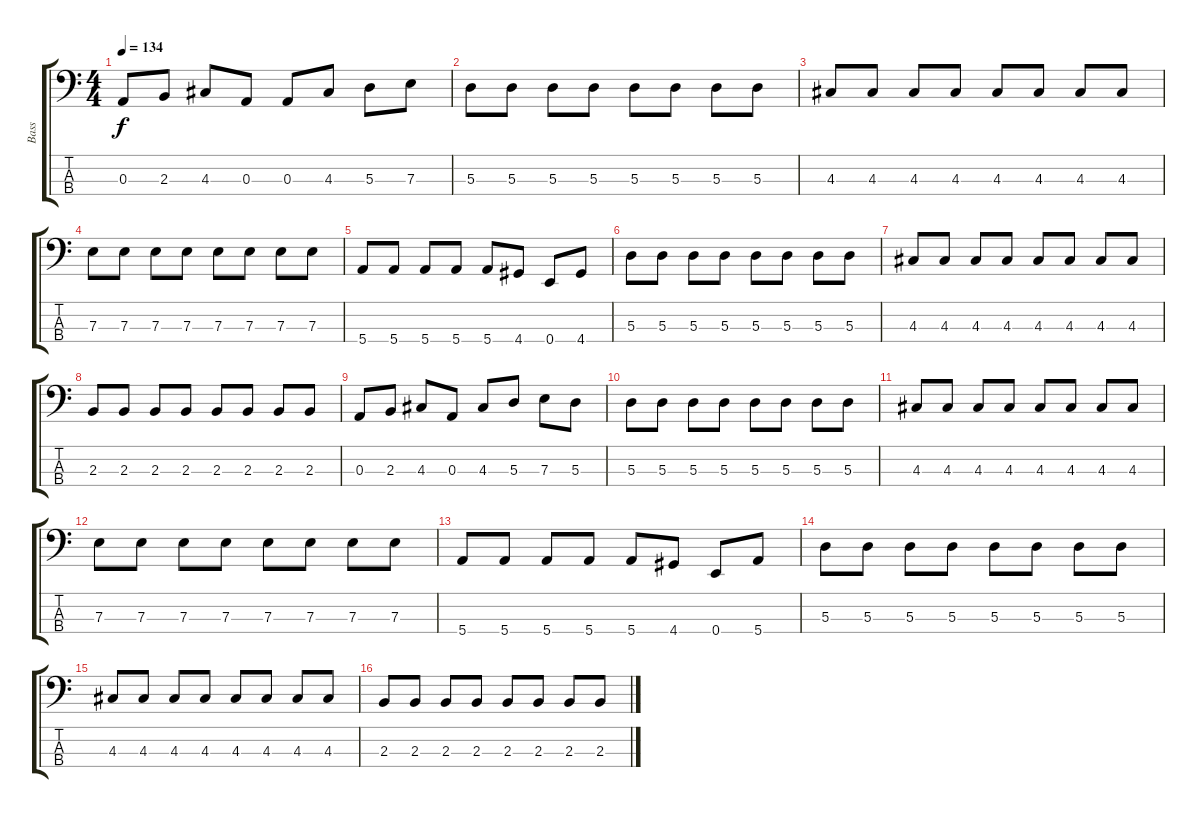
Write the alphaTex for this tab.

\track ("Bass" "Bass") {instrument electricbasspick}
\staff {score tabs}
\tuning (G2 D2 A1 E1) {hide}
\ts (4 4)
\tempo 134
\clef f4
\ks c
0.3.8{dy f} 2.3.8 4.3.8 0.3.8 0.3.8 4.3.8 5.3.8 7.3.8 |
5.3.8 5.3.8 5.3.8 5.3.8 5.3.8 5.3.8 5.3.8 5.3.8 |
4.3.8 4.3.8 4.3.8 4.3.8 4.3.8 4.3.8 4.3.8 4.3.8 |
7.3.8 7.3.8 7.3.8 7.3.8 7.3.8 7.3.8 7.3.8 7.3.8 |
5.4.8 5.4.8 5.4.8 5.4.8 5.4.8 4.4.8 0.4.8 4.4.8 |
5.3.8 5.3.8 5.3.8 5.3.8 5.3.8 5.3.8 5.3.8 5.3.8 |
4.3.8 4.3.8 4.3.8 4.3.8 4.3.8 4.3.8 4.3.8 4.3.8 |
2.3.8 2.3.8 2.3.8 2.3.8 2.3.8 2.3.8 2.3.8 2.3.8 |
0.3.8 2.3.8 4.3.8 0.3.8 4.3.8 5.3.8 7.3.8 5.3.8 |
5.3.8 5.3.8 5.3.8 5.3.8 5.3.8 5.3.8 5.3.8 5.3.8 |
4.3.8 4.3.8 4.3.8 4.3.8 4.3.8 4.3.8 4.3.8 4.3.8 |
7.3.8 7.3.8 7.3.8 7.3.8 7.3.8 7.3.8 7.3.8 7.3.8 |
5.4.8 5.4.8 5.4.8 5.4.8 5.4.8 4.4.8 0.4.8 5.4.8 |
5.3.8 5.3.8 5.3.8 5.3.8 5.3.8 5.3.8 5.3.8 5.3.8 |
4.3.8 4.3.8 4.3.8 4.3.8 4.3.8 4.3.8 4.3.8 4.3.8 |
2.3.8 2.3.8 2.3.8 2.3.8 2.3.8 2.3.8 2.3.8 2.3.8
